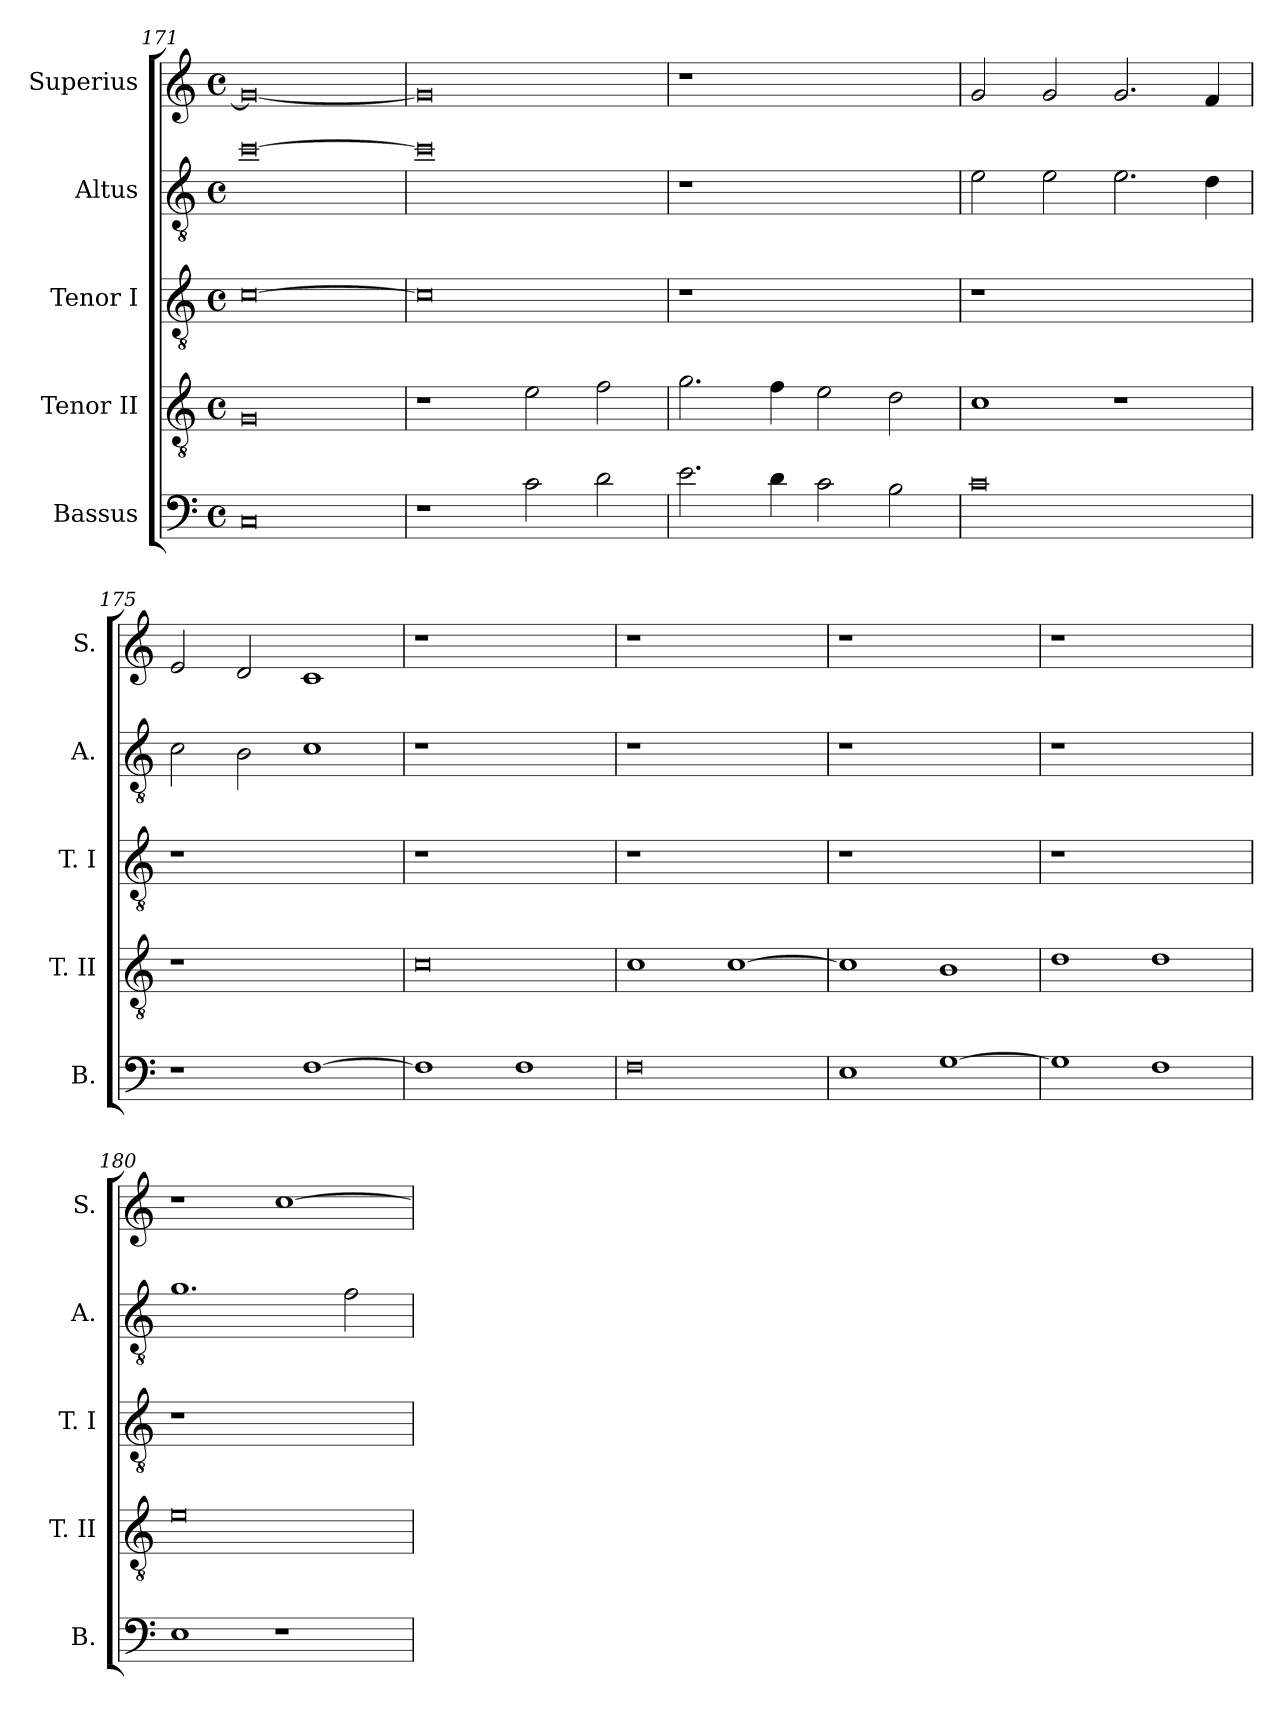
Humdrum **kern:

**kern	**kern	**kern	**kern	**kern
*part5	*part4	*part3	*part2	*part1
*staff5	*staff4	*staff3	*staff2	*staff1
*I"Bassus	*I"Tenor II	*I"Tenor I	*I"Altus	*I"Superius
*I'B.	*I'T. II	*I'T. I	*I'A.	*I'S.
!!LO:PB:g=z
*clefF4	*clefGv2	*clefGv2	*clefGv2	*clefG2
*	*ITrd7c12	*ITrd7c12	*ITrd7c12	*
*k[]	*k[]	*k[]	*k[]	*k[]
*C:	*C:	*C:	*C:	*C:
*M4/4	*M4/4	*M4/4	*M4/4	*M4/4
*met(c)	*met(c)	*met(c)	*met(c)	*met(c)
=171	=171	=171	=171	=171
0Ci	0GGi	[>0Ci	[>0ci	0gi_<
=172	=172	=172	=172	=172
1r	1r	0Ci]	0ci]	0gi]
2ci\	2Ei\	.	.	.
2di\	2Fi\	.	.	.
=173	=173	=173	=173	=173
!	!	!LO:N:vis=1	!LO:N:vis=1	!LO:N:vis=1
2.ei\	2.Gi\	1r	1r	1r
4di\	4Fi\	.	.	.
2ci\	2Ei\	1ryy	1ryy	1ryy
2Bi\	2Di\	.	.	.
=174	=174	=174	=174	=174
!	!	!LO:N:vis=1	!	!
0ci	1Ci	1r	2Ei\	2gi/
.	.	.	2Ei\	2gi/
.	1r	1ryy	2.Ei\	2.gi/
.	.	.	4Di\	4fi/
=175	=175	=175	=175	=175
!	!LO:N:vis=1	!LO:N:vis=1	!	!
1r	1r	1r	2Ci\	2ei/
.	.	.	2BBi\	2di/
[>1Fi	1ryy	1ryy	1Ci	1ci
=176	=176	=176	=176	=176
!	!	!LO:N:vis=1	!LO:N:vis=1	!LO:N:vis=1
1Fi]	0Ci	1r	1r	1r
1Fi	.	1ryy	1ryy	1ryy
!!LO:LB:g=z
=177	=177	=177	=177	=177
!	!	!LO:N:vis=1	!LO:N:vis=1	!LO:N:vis=1
0Fi	1Ci	1r	1r	1r
.	[>1Ci	1ryy	1ryy	1ryy
=178	=178	=178	=178	=178
!	!	!LO:N:vis=1	!LO:N:vis=1	!LO:N:vis=1
1Ei	1Ci]	1r	1r	1r
[>1Gi	1BBi	1ryy	1ryy	1ryy
=179	=179	=179	=179	=179
!	!	!LO:N:vis=1	!LO:N:vis=1	!LO:N:vis=1
1Gi]	1Di	1r	1r	1r
1Fi	1Di	1ryy	1ryy	1ryy
=180	=180	=180	=180	=180
!	!	!LO:N:vis=1	!	!
1Ei	0Ei	1r	1.Gi	1r
1r	.	1ryy	.	[>1cci
.	.	.	2Fi\	.
=	=	=	=	=
*-	*-	*-	*-	*-
